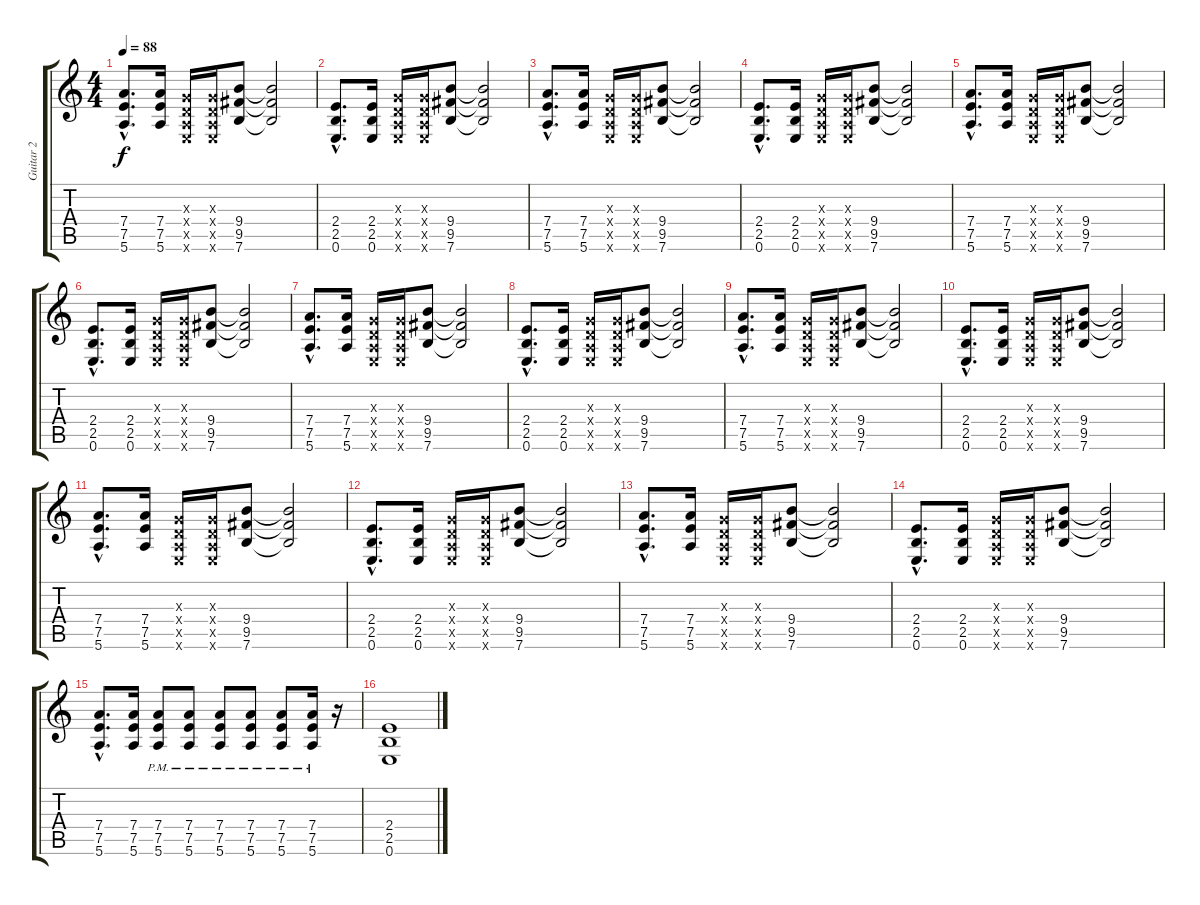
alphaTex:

\track ("Guitar 2" "Guitar 2") {instrument distortionguitar}
\staff {score tabs}
\tuning (E4 B3 G3 D3 A2 E2) {hide}
\ts (4 4)
\tempo 88
\clef g2
\ks c
(7.4{hac} 7.5{hac} 5.6{hac}).8{d dy f} (7.4 7.5 5.6).16 (0.3{x} 0.4{x} 0.5{x} 0.6{x}).16 (0.3{x} 0.4{x} 0.5{x} 0.6{x}).16 (9.4 9.5 7.6).8 (9.4{t} 9.5{t} 7.6{t}).2 |
(2.4{hac} 2.5{hac} 0.6{hac}).8{d} (2.4 2.5 0.6).16 (0.3{x} 0.4{x} 0.5{x} 0.6{x}).16 (0.3{x} 0.4{x} 0.5{x} 0.6{x}).16 (9.4 9.5 7.6).8 (9.4{t} 9.5{t} 7.6{t}).2 |
(7.4{hac} 7.5{hac} 5.6{hac}).8{d} (7.4 7.5 5.6).16 (0.3{x} 0.4{x} 0.5{x} 0.6{x}).16 (0.3{x} 0.4{x} 0.5{x} 0.6{x}).16 (9.4 9.5 7.6).8 (9.4{t} 9.5{t} 7.6{t}).2 |
(2.4{hac} 2.5{hac} 0.6{hac}).8{d} (2.4 2.5 0.6).16 (0.3{x} 0.4{x} 0.5{x} 0.6{x}).16 (0.3{x} 0.4{x} 0.5{x} 0.6{x}).16 (9.4 9.5 7.6).8 (9.4{t} 9.5{t} 7.6{t}).2 |
(7.4{hac} 7.5{hac} 5.6{hac}).8{d} (7.4 7.5 5.6).16 (0.3{x} 0.4{x} 0.5{x} 0.6{x}).16 (0.3{x} 0.4{x} 0.5{x} 0.6{x}).16 (9.4 9.5 7.6).8 (9.4{t} 9.5{t} 7.6{t}).2 |
(2.4{hac} 2.5{hac} 0.6{hac}).8{d} (2.4 2.5 0.6).16 (0.3{x} 0.4{x} 0.5{x} 0.6{x}).16 (0.3{x} 0.4{x} 0.5{x} 0.6{x}).16 (9.4 9.5 7.6).8 (9.4{t} 9.5{t} 7.6{t}).2 |
(7.4{hac} 7.5{hac} 5.6{hac}).8{d} (7.4 7.5 5.6).16 (0.3{x} 0.4{x} 0.5{x} 0.6{x}).16 (0.3{x} 0.4{x} 0.5{x} 0.6{x}).16 (9.4 9.5 7.6).8 (9.4{t} 9.5{t} 7.6{t}).2 |
(2.4{hac} 2.5{hac} 0.6{hac}).8{d} (2.4 2.5 0.6).16 (0.3{x} 0.4{x} 0.5{x} 0.6{x}).16 (0.3{x} 0.4{x} 0.5{x} 0.6{x}).16 (9.4 9.5 7.6).8 (9.4{t} 9.5{t} 7.6{t}).2 |
(7.4{hac} 7.5{hac} 5.6{hac}).8{d} (7.4 7.5 5.6).16 (0.3{x} 0.4{x} 0.5{x} 0.6{x}).16 (0.3{x} 0.4{x} 0.5{x} 0.6{x}).16 (9.4 9.5 7.6).8 (9.4{t} 9.5{t} 7.6{t}).2 |
(2.4{hac} 2.5{hac} 0.6{hac}).8{d} (2.4 2.5 0.6).16 (0.3{x} 0.4{x} 0.5{x} 0.6{x}).16 (0.3{x} 0.4{x} 0.5{x} 0.6{x}).16 (9.4 9.5 7.6).8 (9.4{t} 9.5{t} 7.6{t}).2 |
(7.4{hac} 7.5{hac} 5.6{hac}).8{d} (7.4 7.5 5.6).16 (0.3{x} 0.4{x} 0.5{x} 0.6{x}).16 (0.3{x} 0.4{x} 0.5{x} 0.6{x}).16 (9.4 9.5 7.6).8 (9.4{t} 9.5{t} 7.6{t}).2 |
(2.4{hac} 2.5{hac} 0.6{hac}).8{d} (2.4 2.5 0.6).16 (0.3{x} 0.4{x} 0.5{x} 0.6{x}).16 (0.3{x} 0.4{x} 0.5{x} 0.6{x}).16 (9.4 9.5 7.6).8 (9.4{t} 9.5{t} 7.6{t}).2 |
(7.4{hac} 7.5{hac} 5.6{hac}).8{d} (7.4 7.5 5.6).16 (0.3{x} 0.4{x} 0.5{x} 0.6{x}).16 (0.3{x} 0.4{x} 0.5{x} 0.6{x}).16 (9.4 9.5 7.6).8 (9.4{t} 9.5{t} 7.6{t}).2 |
(2.4{hac} 2.5{hac} 0.6{hac}).8{d} (2.4 2.5 0.6).16 (0.3{x} 0.4{x} 0.5{x} 0.6{x}).16 (0.3{x} 0.4{x} 0.5{x} 0.6{x}).16 (9.4 9.5 7.6).8 (9.4{t} 9.5{t} 7.6{t}).2 |
(7.4{hac} 7.5{hac} 5.6{hac}).8{d} (7.4 7.5 5.6).16 (7.4 7.5 5.6{pm}).8{volume 8} (7.4 7.5 5.6{pm}).8 (7.4 7.5 5.6{pm}).8 (7.4 7.5 5.6{pm}).8 (7.4 7.5 5.6{pm}).8 (7.4 7.5 5.6{pm}).16 r.16{volume 10} |
(2.4 2.5 0.6).1{volume 2}
